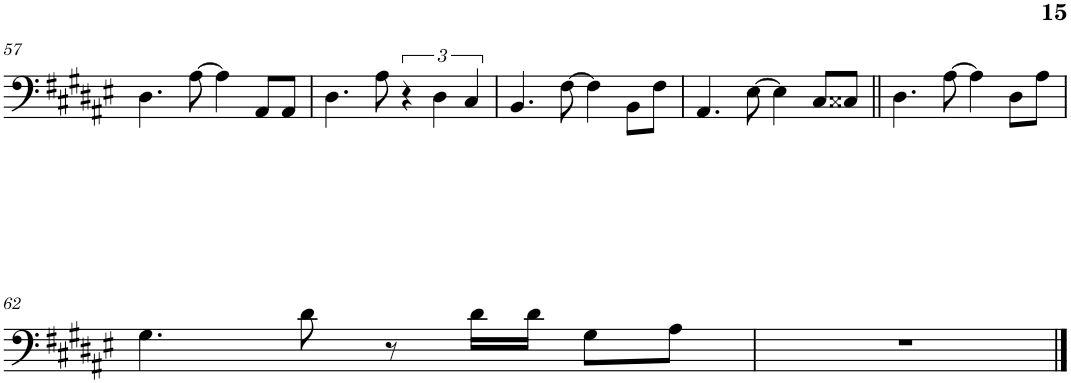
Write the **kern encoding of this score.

**kern
*part1
*staff1
*I"5-str. Electric Bass
*I'El. B.
!!LO:PB:g=z
*clefF4
*Trd7c12
*k[f#c#g#d#a#e#]
*M4/4
=57
4.D#\
[8A#\
4A#\]
8AA#/L
8AA#/J
=58
4.D#\
8A#\
6r
6D#\
6C#/
=59
4.BB/
[8F#\
4F#\]
8BB\L
8F#\J
=60
4.AA#/
[8E#\
4E#\]
8C#/L
8C##X/J
=61||
4.D#\
[8A#\
4A#\]
8D#\L
8A#\J
!!LO:LB:g=z
=62
4.G#\
8d#\
8r
16d#\LL
16d#\JJ
8G#\L
8A#\J
=63
1r
==
*-
